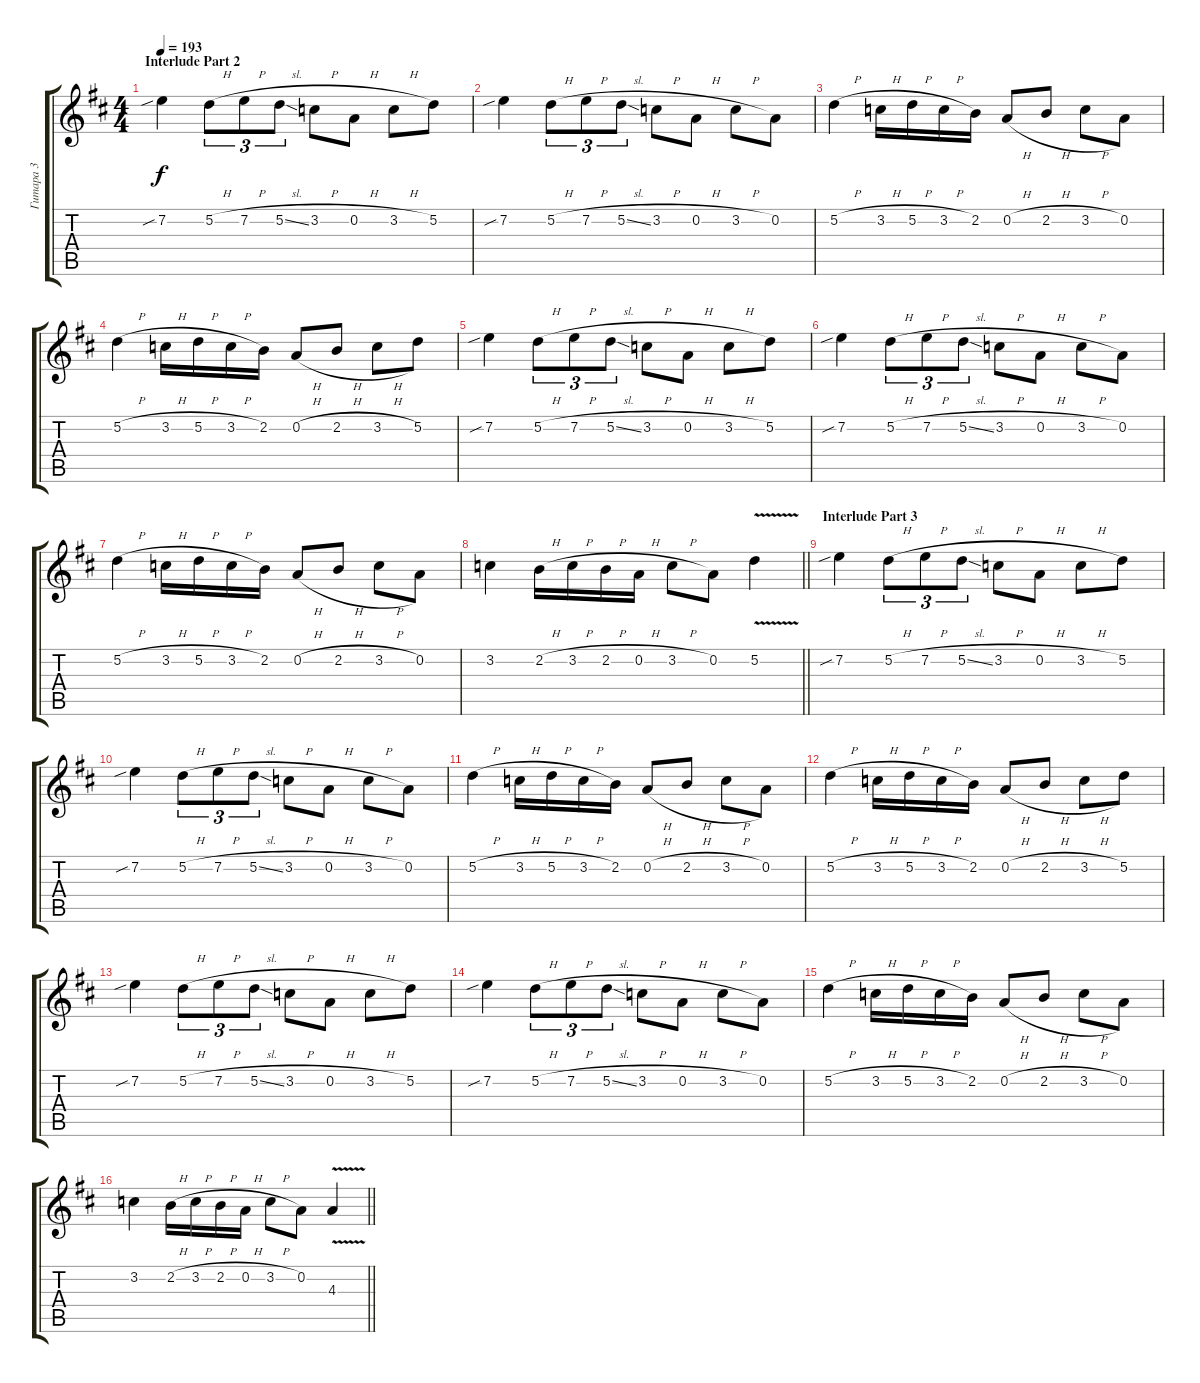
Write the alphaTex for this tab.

\track ("Гитара 3" "Гитара 3") {instrument distortionguitar}
\staff {score tabs}
\tuning (D4 A3 F3 C3 G2 D2) {hide}
\ts (4 4)
\section ("" "Interlude Part 2")
\tempo 193
\clef g2
\ks bminor
7.2{sib}.4{dy f} 5.2{h}.8{tu (3 2)} 7.2{h}.8{tu (3 2)} 5.2{sl}.8{tu (3 2)} 3.2{h}.8 0.2{h}.8 3.2{h}.8 5.2.8 |
7.2{sib}.4 5.2{h}.8{tu (3 2)} 7.2{h}.8{tu (3 2)} 5.2{sl}.8{tu (3 2)} 3.2{h}.8 0.2{h}.8 3.2{h}.8 0.2.8 |
5.2{h}.4 3.2{h}.16 5.2{h}.16 3.2{h}.16 2.2.16 0.2{h}.8 2.2{h}.8 3.2{h}.8 0.2.8 |
5.2{h}.4 3.2{h}.16 5.2{h}.16 3.2{h}.16 2.2.16 0.2{h}.8 2.2{h}.8 3.2{h}.8 5.2.8 |
7.2{sib}.4 5.2{h}.8{tu (3 2)} 7.2{h}.8{tu (3 2)} 5.2{sl}.8{tu (3 2)} 3.2{h}.8 0.2{h}.8 3.2{h}.8 5.2.8 |
7.2{sib}.4 5.2{h}.8{tu (3 2)} 7.2{h}.8{tu (3 2)} 5.2{sl}.8{tu (3 2)} 3.2{h}.8 0.2{h}.8 3.2{h}.8 0.2.8 |
5.2{h}.4 3.2{h}.16 5.2{h}.16 3.2{h}.16 2.2.16 0.2{h}.8 2.2{h}.8 3.2{h}.8 0.2.8 |
\barLineRight lightlight
3.2.4 2.2{h}.16 3.2{h}.16 2.2{h}.16 0.2{h}.16 3.2{h}.8 0.2.8 5.2{v}.4 |
\section ("" "Interlude Part 3")
7.2{sib}.4 5.2{h}.8{tu (3 2)} 7.2{h}.8{tu (3 2)} 5.2{sl}.8{tu (3 2)} 3.2{h}.8 0.2{h}.8 3.2{h}.8 5.2.8 |
7.2{sib}.4 5.2{h}.8{tu (3 2)} 7.2{h}.8{tu (3 2)} 5.2{sl}.8{tu (3 2)} 3.2{h}.8 0.2{h}.8 3.2{h}.8 0.2.8 |
5.2{h}.4 3.2{h}.16 5.2{h}.16 3.2{h}.16 2.2.16 0.2{h}.8 2.2{h}.8 3.2{h}.8 0.2.8 |
5.2{h}.4 3.2{h}.16 5.2{h}.16 3.2{h}.16 2.2.16 0.2{h}.8 2.2{h}.8 3.2{h}.8 5.2.8 |
7.2{sib}.4 5.2{h}.8{tu (3 2)} 7.2{h}.8{tu (3 2)} 5.2{sl}.8{tu (3 2)} 3.2{h}.8 0.2{h}.8 3.2{h}.8 5.2.8 |
7.2{sib}.4 5.2{h}.8{tu (3 2)} 7.2{h}.8{tu (3 2)} 5.2{sl}.8{tu (3 2)} 3.2{h}.8 0.2{h}.8 3.2{h}.8 0.2.8 |
5.2{h}.4 3.2{h}.16 5.2{h}.16 3.2{h}.16 2.2.16 0.2{h}.8 2.2{h}.8 3.2{h}.8 0.2.8 |
\barLineRight lightlight
3.2.4 2.2{h}.16 3.2{h}.16 2.2{h}.16 0.2{h}.16 3.2{h}.8 0.2.8 4.3{v}.4
